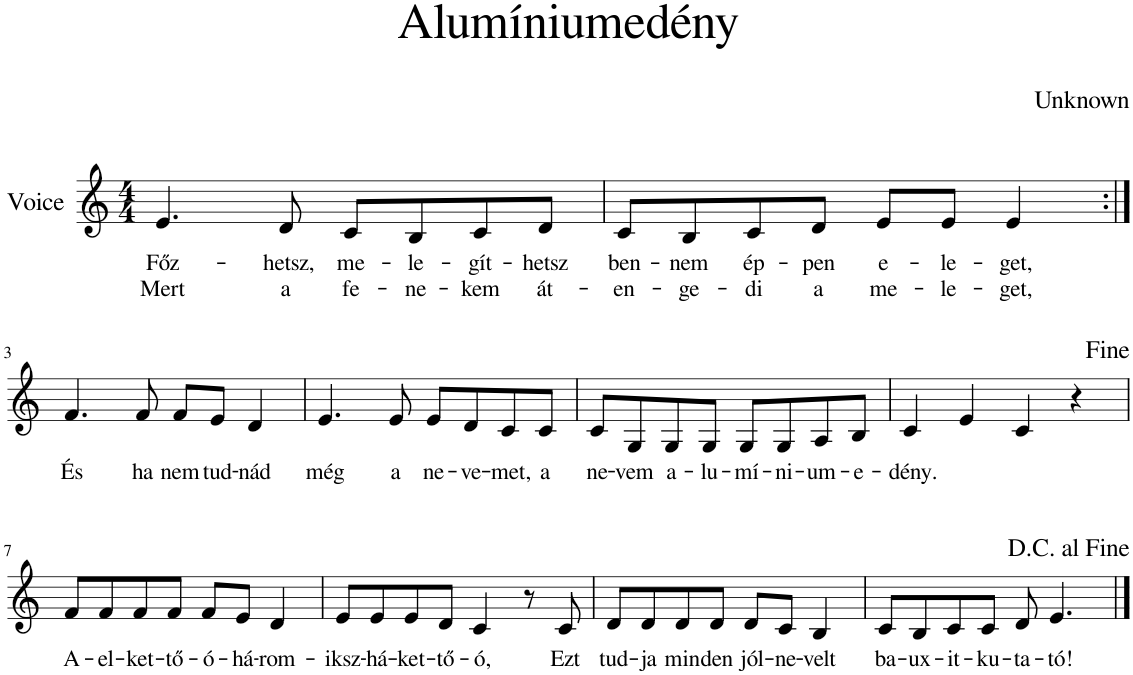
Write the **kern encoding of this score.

**kern	**text	**text
*part1	*part1	*part1
*staff1	*staff1	*staff1
*I"Voice	*	*
*clefG2	*	*
*k[]	*	*
*M4/4	*	*
=1	=1	=1
!	!LO:LY:b	!LO:LY:b
4.e/	Főz-	Mert
!	!LO:LY:b	!LO:LY:b
8d/	-hetsz,	a
!	!LO:LY:b	!LO:LY:b
8c/L	me-	fe-
!	!LO:LY:b	!LO:LY:b
8B/	-le-	-ne-
!	!LO:LY:b	!LO:LY:b
8c/	-gít-	-kem
!	!LO:LY:b	!LO:LY:b
8d/J	-hetsz	át-
=2	=2	=2
!	!LO:LY:b	!LO:LY:b
8c/L	ben-	-en-
!	!LO:LY:b	!LO:LY:b
8B/	-nem	-ge-
!	!LO:LY:b	!LO:LY:b
8c/	ép-	-di
!	!LO:LY:b	!LO:LY:b
8d/J	-pen	a
!	!LO:LY:b	!LO:LY:b
8e/L	e-	me-
!	!LO:LY:b	!LO:LY:b
8e/J	-le-	-le-
!	!LO:LY:b	!LO:LY:b
4e/	-get,	-get,
!!LO:LB:g=z
=3:|!	=3:|!	=3:|!
!	!LO:LY:b	!
4.f/	És	.
!	!LO:LY:b	!
8f/	ha	.
!	!LO:LY:b	!
8f/L	nem	.
!	!LO:LY:b	!
8e/J	tud-	.
!	!LO:LY:b	!
4d/	-nád	.
=4	=4	=4
!	!LO:LY:b	!
4.e/	még	.
!	!LO:LY:b	!
8e/	a	.
!	!LO:LY:b	!
8e/L	ne-	.
!	!LO:LY:b	!
8d/	-ve-	.
!	!LO:LY:b	!
8c/	-met,	.
!	!LO:LY:b	!
8c/J	a	.
=5	=5	=5
!	!LO:LY:b	!
8c/L	ne-	.
!	!LO:LY:b	!
8G/	-vem	.
!	!LO:LY:b	!
8G/	a-	.
!	!LO:LY:b	!
8G/J	lu-	.
!	!LO:LY:b	!
8G/L	-mí-	.
!	!LO:LY:b	!
8G/	-ni-	.
!	!LO:LY:b	!
8A/	-um-	.
!	!LO:LY:b	!
8B/J	-e-	.
=6	=6	=6
!	!LO:LY:b	!
4c/	-dény.	.
4e/	.	.
4c/	.	.
4r	.	.
!!LO:LB:g=z
=7	=7	=7
!	!LO:LY:b	!
8f/L	A-	.
!	!LO:LY:b	!
8f/	-el-	.
!	!LO:LY:b	!
8f/	-ket-	.
!	!LO:LY:b	!
8f/J	-tő-	.
!	!LO:LY:b	!
8f/L	ó-	.
!	!LO:LY:b	!
8e/J	há-	.
!	!LO:LY:b	!
4d/	rom-	.
=8	=8	=8
!	!LO:LY:b	!
8e/L	iksz-	.
!	!LO:LY:b	!
8e/	há-	.
!	!LO:LY:b	!
8e/	-ket-	.
!	!LO:LY:b	!
8d/J	-tő-	.
!	!LO:LY:b	!
4c/	-ó,	.
8r	.	.
!	!LO:LY:b	!
8c/	Ezt	.
=9	=9	=9
!	!LO:LY:b	!
8d/L	tud-	.
!	!LO:LY:b	!
8d/	-ja	.
!	!LO:LY:b	!
8d/	min-	.
!	!LO:LY:b	!
8d/J	-den	.
!	!LO:LY:b	!
8d/L	jól-	.
!	!LO:LY:b	!
8c/J	-ne-	.
!	!LO:LY:b	!
4B/	-velt	.
=10	=10	=10
!	!LO:LY:b	!
8c/L	ba-	.
!	!LO:LY:b	!
8B/	-ux-	.
!	!LO:LY:b	!
8c/	-it-	.
!	!LO:LY:b	!
8c/J	-ku-	.
!	!LO:LY:b	!
8d/	-ta-	.
!	!LO:LY:b	!
4.e/	-tó!	.
==	==	==
*-	*-	*-
